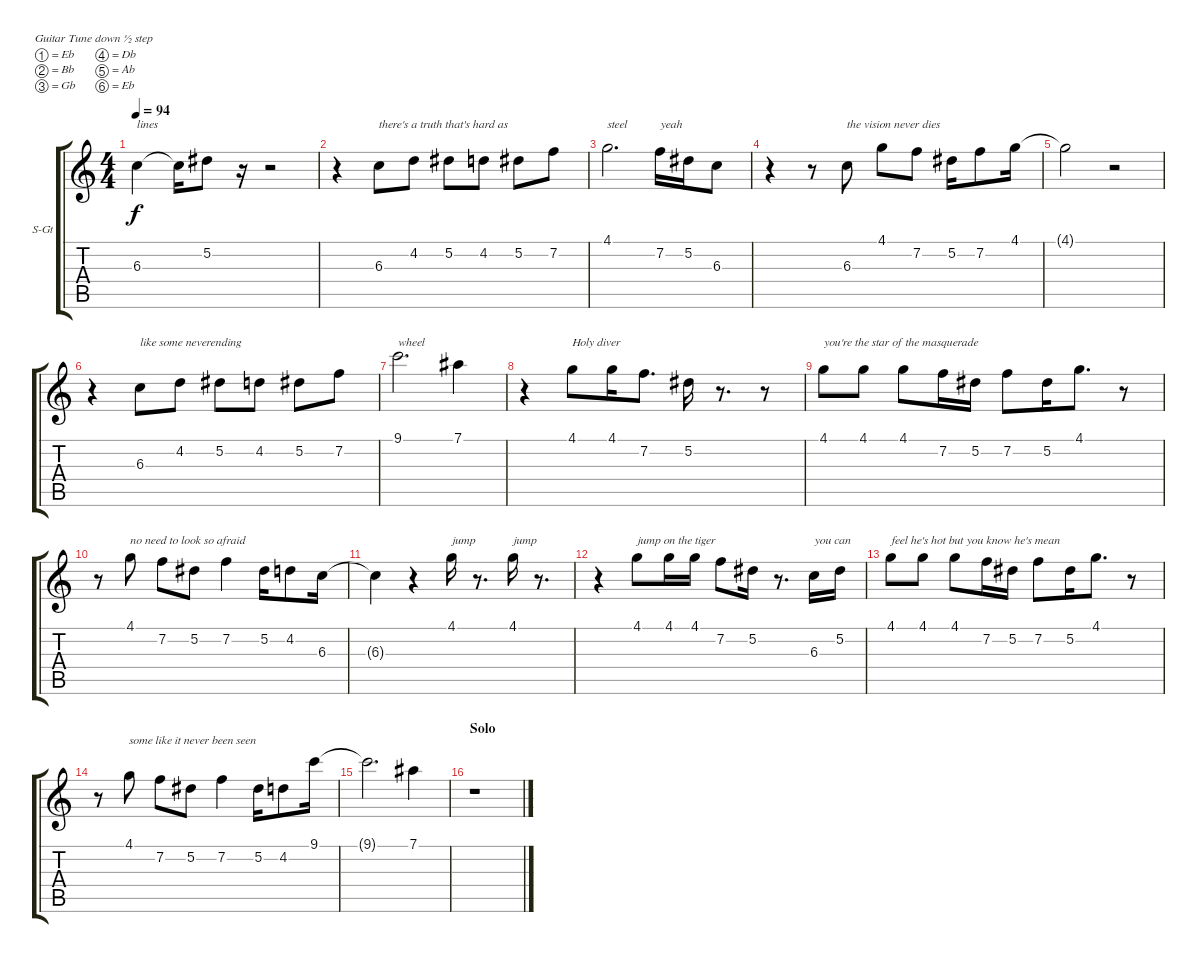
\bracketExtendMode groupsimilarinstruments
\firstSystemTrackNameOrientation horizontal
\otherSystemsTrackNameOrientation horizontal
\track ("Vox" "S-Gt") {instrument violin}
\staff {score tabs}
\tuning (Eb4 Bb3 Gb3 Db3 Ab2 Eb2)
\displaytranspose 12
\ts (4 4)
\tempo 94
\clef g2
\ks c
6.3.4{txt "lines" dy f} 6.3{t}.16 5.2.8 r.16 r.2 |
r.4 6.3.8{txt "there's a truth that's hard as"} 4.2.8 5.2.8 4.2.8 5.2.8 7.2.8 |
4.1.2{d txt "steel"} 7.2.16{txt "yeah"} 5.2.16 6.3.8 |
r.4 r.8 6.3.8{txt "the vision never dies"} 4.1.8 7.2.8 5.2.16 7.2.8 4.1.16 |
4.1{t}.2 r.2 |
r.4 6.3.8{txt "like some neverending"} 4.2.8 5.2.8 4.2.8 5.2.8 7.2.8 |
9.1.2{d txt "wheel"} 7.1.4 |
r.4 4.1.8{txt "Holy diver"} 4.1.16 7.2.8{d} 5.2.16 r.8{d} r.8 |
4.1.8{txt "you're the star of the masquerade"} 4.1.8 4.1.8 7.2.16 5.2.16 7.2.8 5.2.16 4.1.8{d} r.8 |
r.8 4.1.8{txt "no need to look so afraid"} 7.2.8 5.2.8 7.2.4 5.2.16 4.2.8 6.3.16 |
6.3{t}.4 r.4 4.1.16{txt "jump"} r.8{d} 4.1.16{txt "jump"} r.8{d} |
r.4 4.1.8{txt "jump on the tiger"} 4.1.16 4.1.16 7.2.8 5.2.16 r.8{d} 6.3.16{txt "you can"} 5.2.16 |
4.1.8{txt "feel he's hot but you know he's mean"} 4.1.8 4.1.8 7.2.16 5.2.16 7.2.8 5.2.16 4.1.8{d} r.8 |
r.8 4.1.8{txt "some like it never been seen"} 7.2.8 5.2.8 7.2.4 5.2.16 4.2.8 9.1.16 |
9.1{t}.2{d} 7.1.4 |
\section ("" "Solo")
r.1
